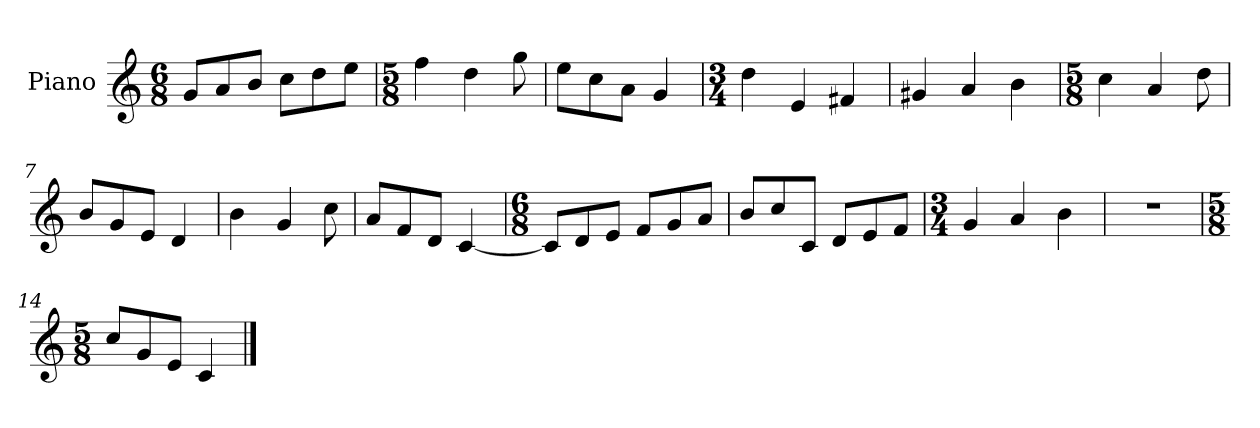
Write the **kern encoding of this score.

**kern
*part1
*staff1
*I"Piano
*I'Pno.
*clefG2
*k[]
*M6/8
=1
8g/L
8a/
8b/J
8cc\L
8dd\
8ee\J
=2
*M5/8
4ff\
4dd\
8gg\
=3
8ee\L
8cc\
8a\J
4g/
=4
*M3/4
4dd\
4e/
4f#X/
=5
4g#X/
4a/
4b\
=6
*M5/8
4cc\
4a/
8dd\
=7
8b/L
8g/
8e/J
4d/
=8
4b\
4g/
8cc\
=9
8a/L
8f/
8d/J
[4c/
=10
*M6/8
8c/L]
8d/
8e/J
8f/L
8g/
8a/J
!!LO:LB:g=z
=11
8b/L
8cc/
8c/J
8d/L
8e/
8f/J
=12
*M3/4
4g/
4a/
4b\
=13
2.r
=14
*M5/8
8cc/L
8g/
8e/J
4c/
==
*-
